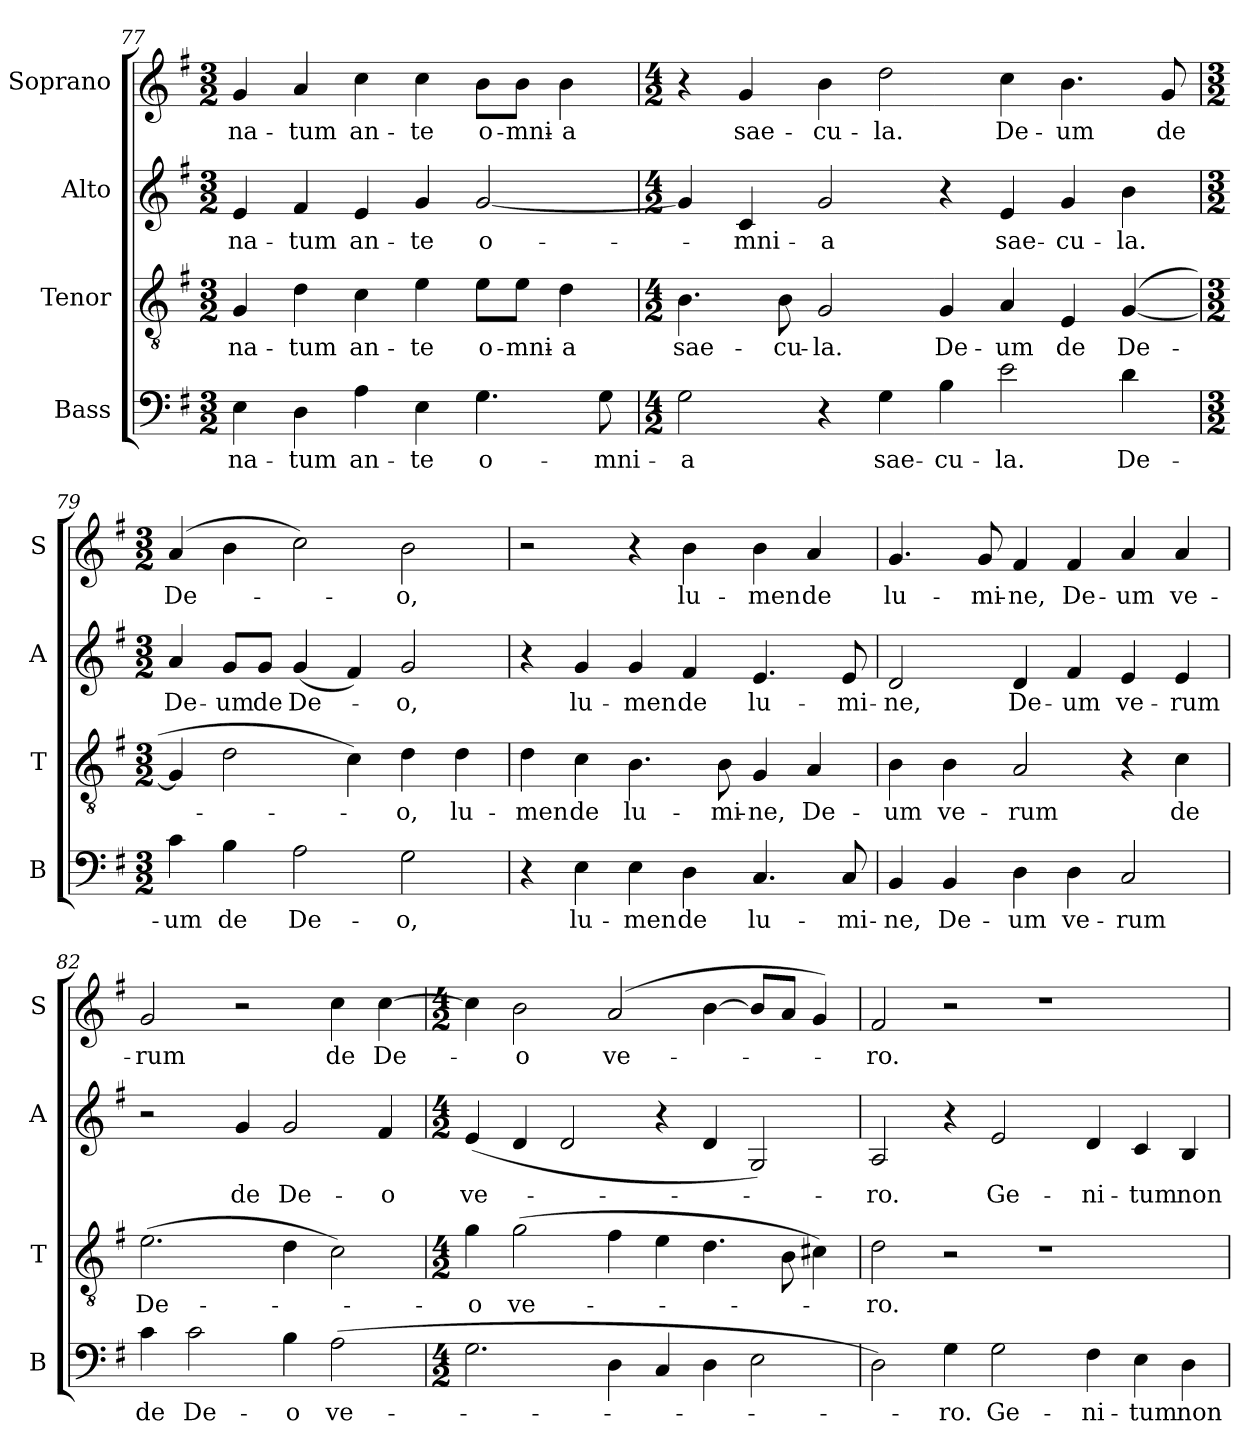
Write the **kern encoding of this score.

**kern	**text	**kern	**text	**kern	**text	**kern	**text
*part4	*part4	*part3	*part3	*part2	*part2	*part1	*part1
*staff4	*staff4	*staff3	*staff3	*staff2	*staff2	*staff1	*staff1
*I"Bass	*	*I"Tenor	*	*I"Alto	*	*I"Soprano	*
*I'B	*	*I'T	*	*I'A	*	*I'S	*
*clefF4	*	*clefGv2	*	*clefG2	*	*clefG2	*
*k[f#]	*	*k[f#]	*	*k[f#]	*	*k[f#]	*
*G:	*	*G:	*	*G:	*	*G:	*
*M3/2	*	*M3/2	*	*M3/2	*	*M3/2	*
=77	=77	=77	=77	=77	=77	=77	=77
4E\	na-	4G/	na-	4e/	na-	4g/	na-
4D\	-tum	4d\	-tum	4f#/	-tum	4a/	-tum
4A\	an-	4c\	an-	4e/	an-	4cc\	an-
4E\	-te	4e\	-te	4g/	-te	4cc\	-te
4.G\	o-	8e\L	o-	[2g/	o-	8b\L	o-
.	.	8e\J	-mni-	.	.	8b\J	-mni-
.	.	4d\	-a	.	.	4b\	-a
8G\	-mni-	.	.	.	.	.	.
!!LO:LB:g=z
=78	=78	=78	=78	=78	=78	=78	=78
*M4/2	*	*M4/2	*	*M4/2	*	*M4/2	*
2G\	-a	4.B\	sae-	4g/]	.	4r	.
.	.	.	.	4c/	-mni-	4g/	sae-
.	.	8B\	-cu-	.	.	.	.
4r	.	2G/	-la.	2g/	-a	4b\	-cu-
4G\	sae-	.	.	.	.	2dd\	-la.
4B\	-cu-	4G/	De-	4r	.	.	.
2e\	-la.	4A/	-um	4e/	sae-	4cc\	De-
.	.	4E/	de	4g/	-cu-	4.b\	-um
4d\	De-	([4G/	De-	4b\	-la.	.	.
.	.	.	.	.	.	8g/	de
=79	=79	=79	=79	=79	=79	=79	=79
*M3/2	*	*M3/2	*	*M3/2	*	*M3/2	*
4c\	-um	4G/]	.	4a/	De-	(4a/	De-
4B\	de	2d\	.	8g/L	-um	4b\	.
.	.	.	.	8g/J	de	.	.
2A\	De-	.	.	(4g/	De-	2cc\)	.
.	.	4c\)	.	4f#/)	.	.	.
2G\	-o,	4d\	-o,	2g/	-o,	2b\	-o,
.	.	4d\	lu-	.	.	.	.
=80	=80	=80	=80	=80	=80	=80	=80
4r	.	4d\	-men	4r	.	2r	.
4E\	lu-	4c\	de	4g/	lu-	.	.
4E\	-men	4.B\	lu-	4g/	-men	4r	.
4D\	de	.	.	4f#/	de	4b\	lu-
.	.	8B\	-mi-	.	.	.	.
4.C/	lu-	4G/	-ne,	4.e/	lu-	4b\	-men
.	.	4A/	De-	.	.	4a/	de
8C/	-mi-	.	.	8e/	-mi-	.	.
!!LO:LB:g=z
=81	=81	=81	=81	=81	=81	=81	=81
4BB/	-ne,	4B\	-um	2d/	-ne,	4.g/	lu-
4BB/	De-	4B\	ve-	.	.	.	.
.	.	.	.	.	.	8g/	-mi-
4D\	-um	2A/	-rum	4d/	De-	4f#/	-ne,
4D\	ve-	.	.	4f#/	-um	4f#/	De-
2C/	-rum	4r	.	4e/	ve-	4a/	-um
.	.	4c\	de	4e/	-rum	4a/	ve-
=82	=82	=82	=82	=82	=82	=82	=82
4c\	de	(2.e\	De-	2r	.	2g/	-rum
2c\	De-	.	.	.	.	.	.
.	.	.	.	4g/	de	2r	.
4B\	-o	4d\	.	2g/	De-	.	.
(2A\	ve-	2c\)	.	.	.	4cc\	de
.	.	.	.	4f#/	-o	[4cc\	De-
=83	=83	=83	=83	=83	=83	=83	=83
*M4/2	*	*M4/2	*	*M4/2	*	*M4/2	*
2.G\	.	4g\	-o	(4e/	ve-	4cc\]	.
.	.	(2g\	ve-	4d/	.	2b\	-o
.	.	.	.	2d/	.	.	.
4D\	.	4f#\	.	.	.	(2a/	ve-
4C/	.	4e\	.	4r	.	.	.
4D\	.	4.d\	.	4d/	.	[4b\	.
2E\	.	.	.	2G/)	.	8b/L]	.
.	.	8B\	.	.	.	8a/J	.
.	.	4c#X\)	.	.	.	4g/)	.
=84	=84	=84	=84	=84	=84	=84	=84
2D\)	.	2d\	-ro.	2A/	-ro.	2f#/	-ro.
4G\	-ro.	2r	.	4r	.	2r	.
2G\	Ge-	.	.	2e/	Ge-	.	.
.	.	1r	.	.	.	1r	.
4F#\	-ni-	.	.	4d/	-ni-	.	.
4E\	-tum	.	.	4c/	-tum	.	.
4D\	non	.	.	4B/	non	.	.
=	=	=	=	=	=	=	=
*-	*-	*-	*-	*-	*-	*-	*-
